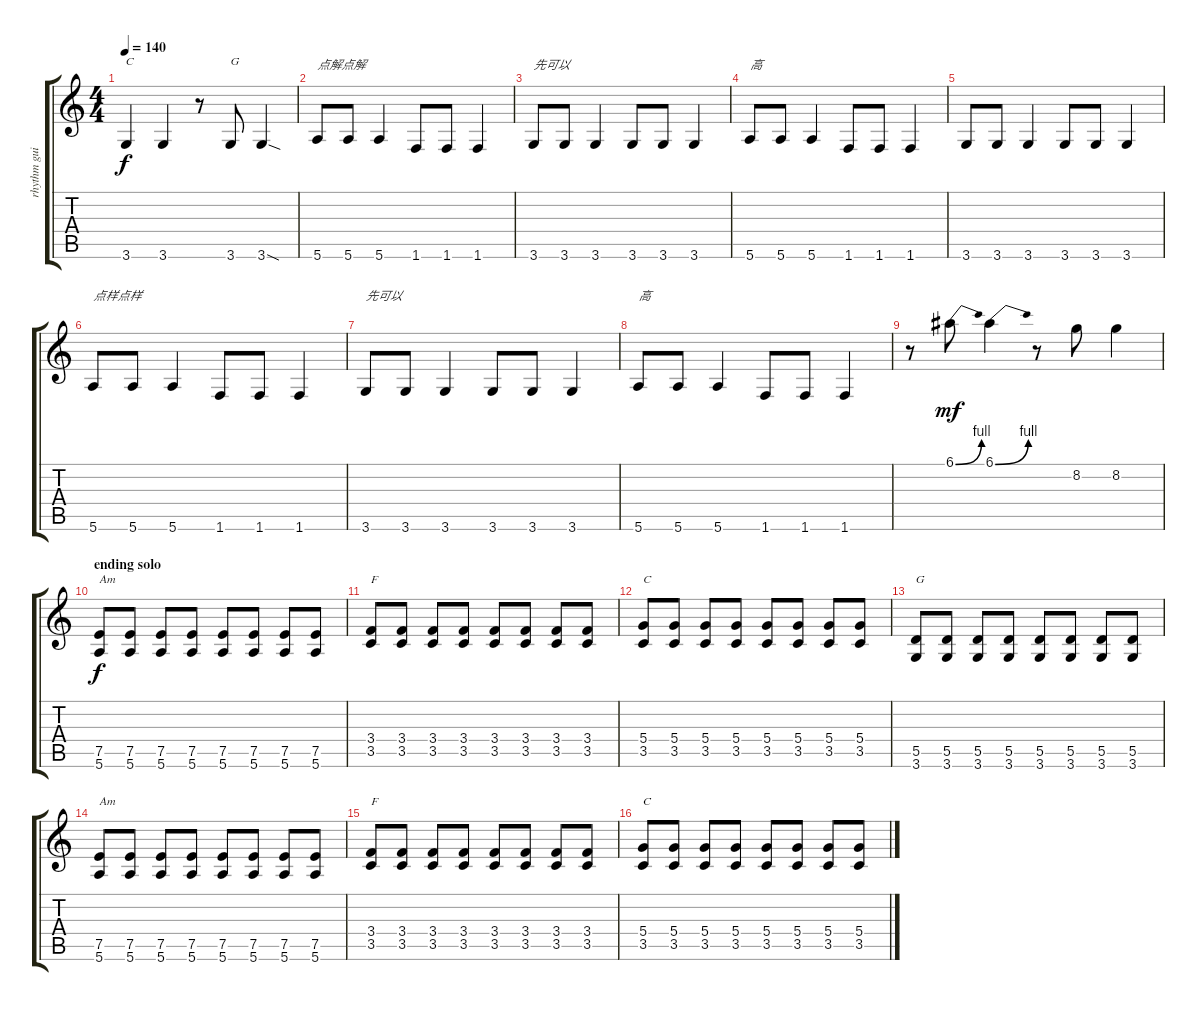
\track ("rhythm guitar" "rhythm gui") {instrument distortionguitar}
\staff {score tabs}
\tuning (E4 B3 G3 D3 A2 E2) {hide}
\ts (4 4)
\tempo 140
\clef g2
\ks c
3.6.4{txt "C" dy f} 3.6.4 r.8 3.6.8{txt "G"} 3.6{sod}.4 |
5.6.8{txt "点解点解"} 5.6.8 5.6.4 1.6.8 1.6.8 1.6.4 |
3.6.8{txt "先可以"} 3.6.8 3.6.4 3.6.8 3.6.8 3.6.4 |
5.6.8{txt "高"} 5.6.8 5.6.4 1.6.8 1.6.8 1.6.4 |
3.6.8 3.6.8 3.6.4 3.6.8 3.6.8 3.6.4 |
5.6.8{txt "点样点样"} 5.6.8 5.6.4 1.6.8 1.6.8 1.6.4 |
3.6.8{txt "先可以"} 3.6.8 3.6.4 3.6.8 3.6.8 3.6.4 |
5.6.8{txt "高"} 5.6.8 5.6.4 1.6.8 1.6.8 1.6.4 |
r.8 6.1{be (bend 0 0 60 4)}.8{dy mf} 6.1{be (bend 0 0 60 4)}.4 r.8 8.2.8 8.2.4 |
\section ("" "ending solo")
(7.5 5.6).8{txt "Am" dy f} (7.5 5.6).8 (7.5 5.6).8 (7.5 5.6).8 (7.5 5.6).8 (7.5 5.6).8 (7.5 5.6).8 (7.5 5.6).8 |
(3.4 3.5).8{txt "F"} (3.4 3.5).8 (3.4 3.5).8 (3.4 3.5).8 (3.4 3.5).8 (3.4 3.5).8 (3.4 3.5).8 (3.4 3.5).8 |
(5.4 3.5).8{txt "C"} (5.4 3.5).8 (5.4 3.5).8 (5.4 3.5).8 (5.4 3.5).8 (5.4 3.5).8 (5.4 3.5).8 (5.4 3.5).8 |
(5.5 3.6).8{txt "G"} (5.5 3.6).8 (5.5 3.6).8 (5.5 3.6).8 (5.5 3.6).8 (5.5 3.6).8 (5.5 3.6).8 (5.5 3.6).8 |
(7.5 5.6).8{txt "Am"} (7.5 5.6).8 (7.5 5.6).8 (7.5 5.6).8 (7.5 5.6).8 (7.5 5.6).8 (7.5 5.6).8 (7.5 5.6).8 |
(3.4 3.5).8{txt "F"} (3.4 3.5).8 (3.4 3.5).8 (3.4 3.5).8 (3.4 3.5).8 (3.4 3.5).8 (3.4 3.5).8 (3.4 3.5).8 |
(5.4 3.5).8{txt "C"} (5.4 3.5).8 (5.4 3.5).8 (5.4 3.5).8 (5.4 3.5).8 (5.4 3.5).8 (5.4 3.5).8 (5.4 3.5).8
